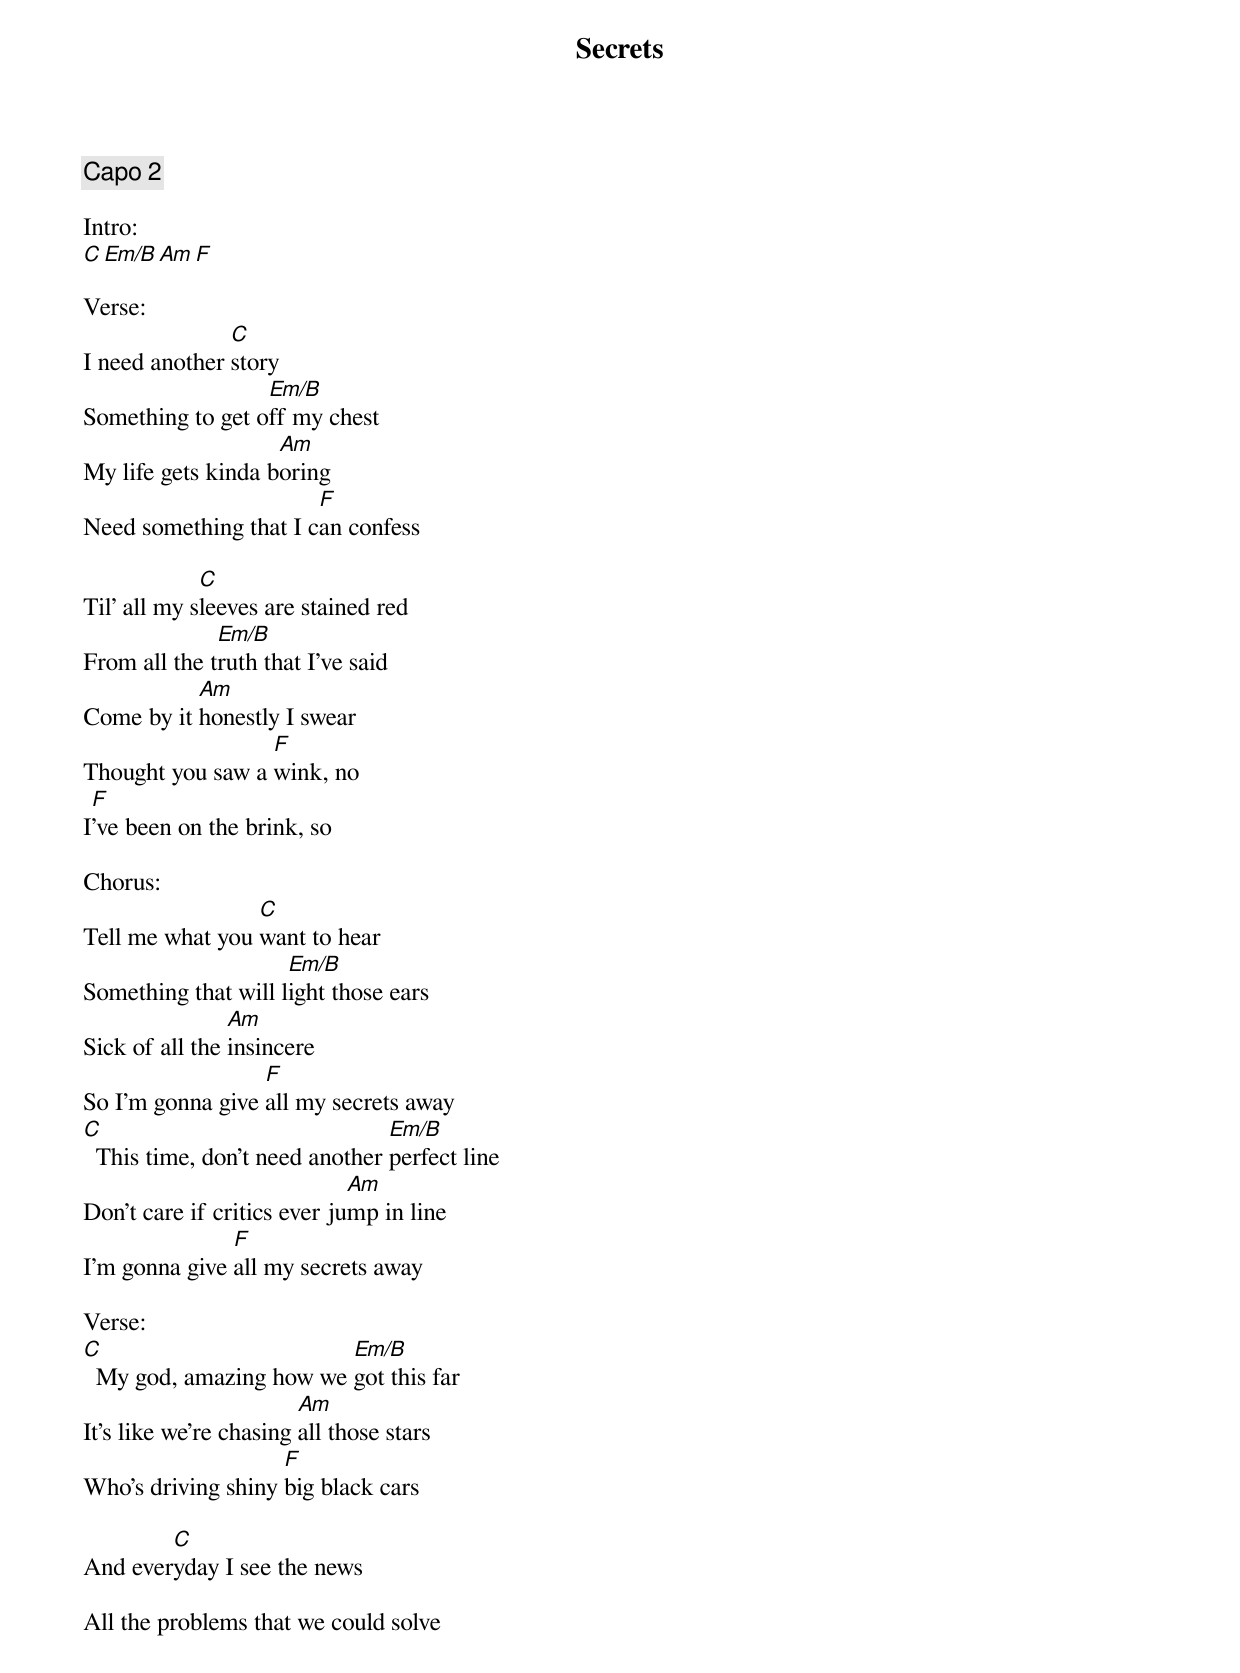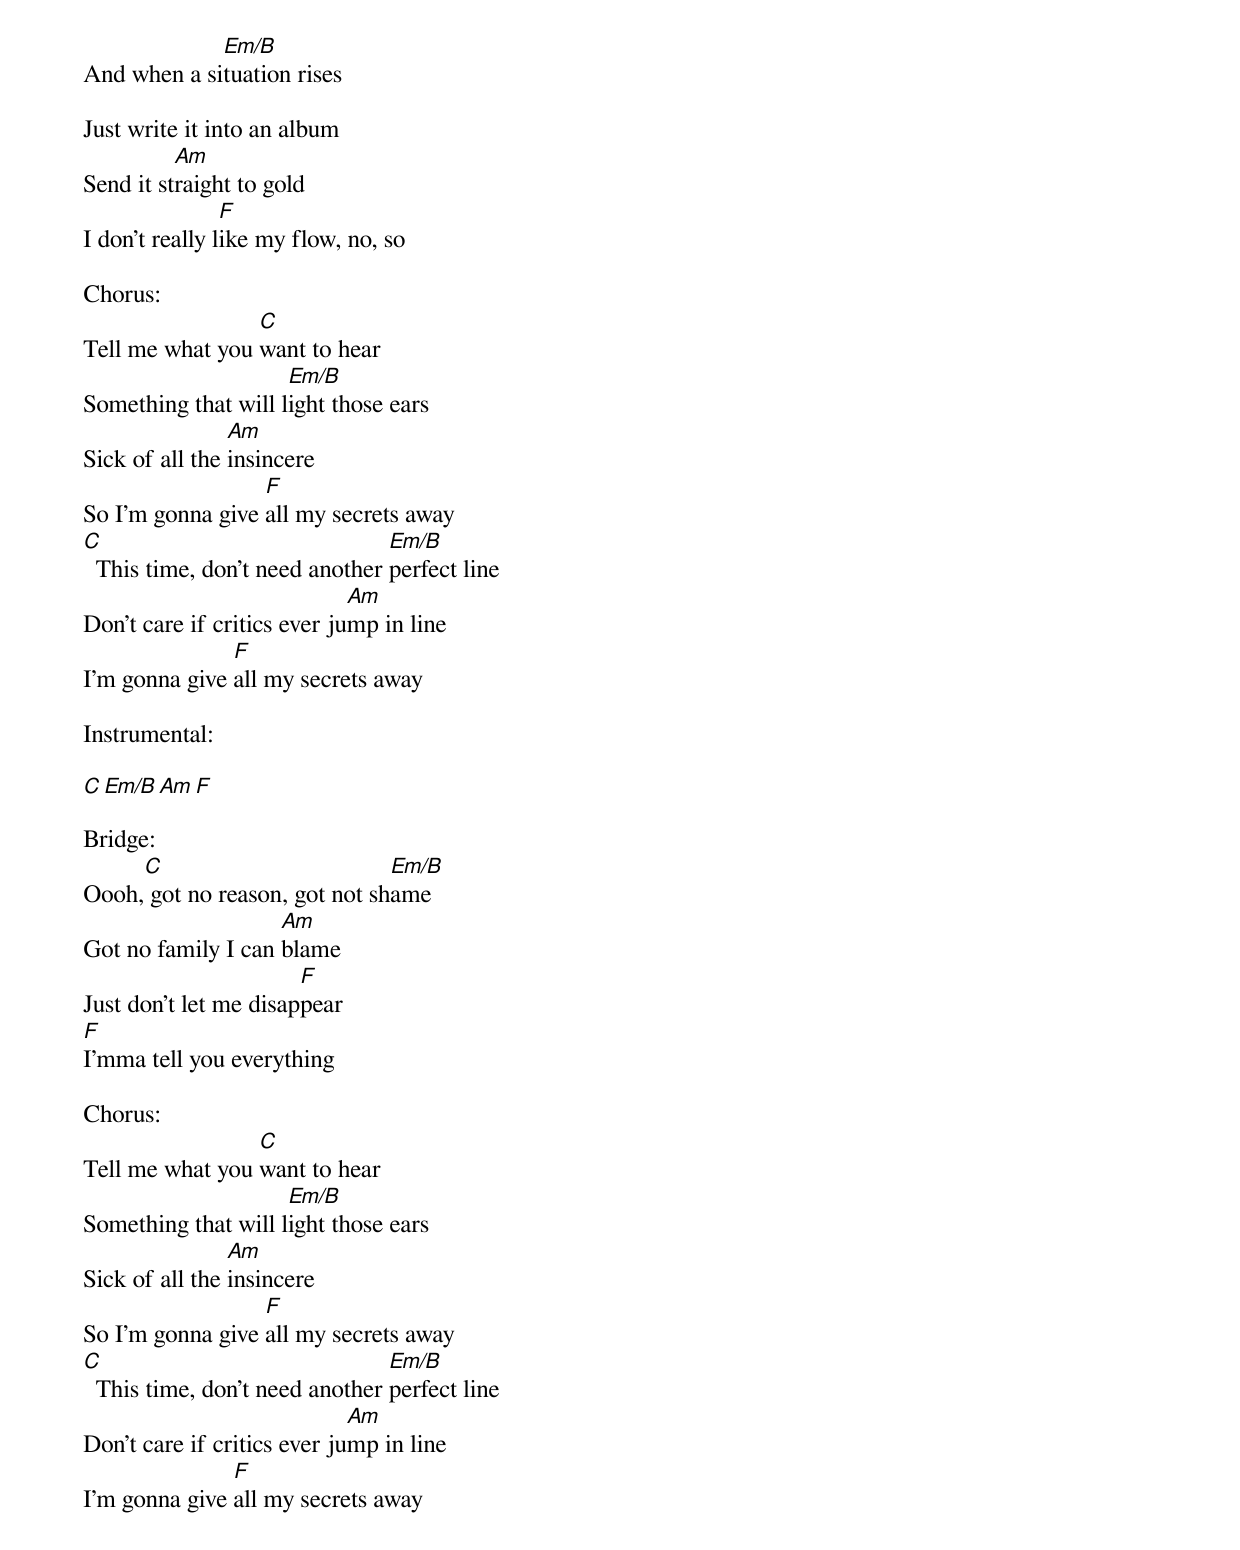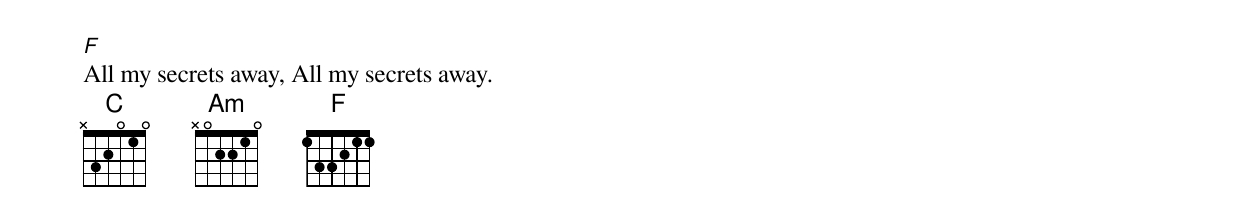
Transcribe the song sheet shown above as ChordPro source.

{title:Secrets}
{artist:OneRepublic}
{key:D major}
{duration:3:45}
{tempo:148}
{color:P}

{comment: Capo 2}

Intro:
[C][Em/B][Am][F]

Verse:
I need another [C]story
Something to get o[Em/B]ff my chest
My life gets kinda b[Am]oring
Need something that I c[F]an confess

Til' all my s[C]leeves are stained red
From all the t[Em/B]ruth that I've said
Come by it [Am]honestly I swear
Thought you saw a [F]wink, no
I[F]'ve been on the brink, so

Chorus:
Tell me what you [C]want to hear
Something that will l[Em/B]ight those ears
Sick of all the [Am]insincere
So I'm gonna give [F]all my secrets away
[C]  This time, don't need another [Em/B]perfect line
Don't care if critics ever ju[Am]mp in line
I'm gonna give [F]all my secrets away

Verse:
[C]  My god, amazing how we [Em/B]got this far
It's like we're chasing [Am]all those stars
Who's driving shiny [F]big black cars

And ever[C]yday I see the news

All the problems that we could solve
And when a si[Em/B]tuation rises

Just write it into an album
Send it st[Am]raight to gold
I don't really l[F]ike my flow, no, so

Chorus:
Tell me what you [C]want to hear
Something that will l[Em/B]ight those ears
Sick of all the [Am]insincere
So I'm gonna give [F]all my secrets away
[C]  This time, don't need another [Em/B]perfect line
Don't care if critics ever ju[Am]mp in line
I'm gonna give [F]all my secrets away

Instrumental:

[C][Em/B][Am][F]

Bridge:
Oooh,[C] got no reason, got not sh[Em/B]ame
Got no family I can [Am]blame
Just don't let me disap[F]pear
[F]I'mma tell you everything

Chorus:
Tell me what you [C]want to hear
Something that will l[Em/B]ight those ears
Sick of all the [Am]insincere
So I'm gonna give [F]all my secrets away
[C]  This time, don't need another [Em/B]perfect line
Don't care if critics ever ju[Am]mp in line
I'm gonna give [F]all my secrets away
[F]All my secrets away, All my secrets away.
